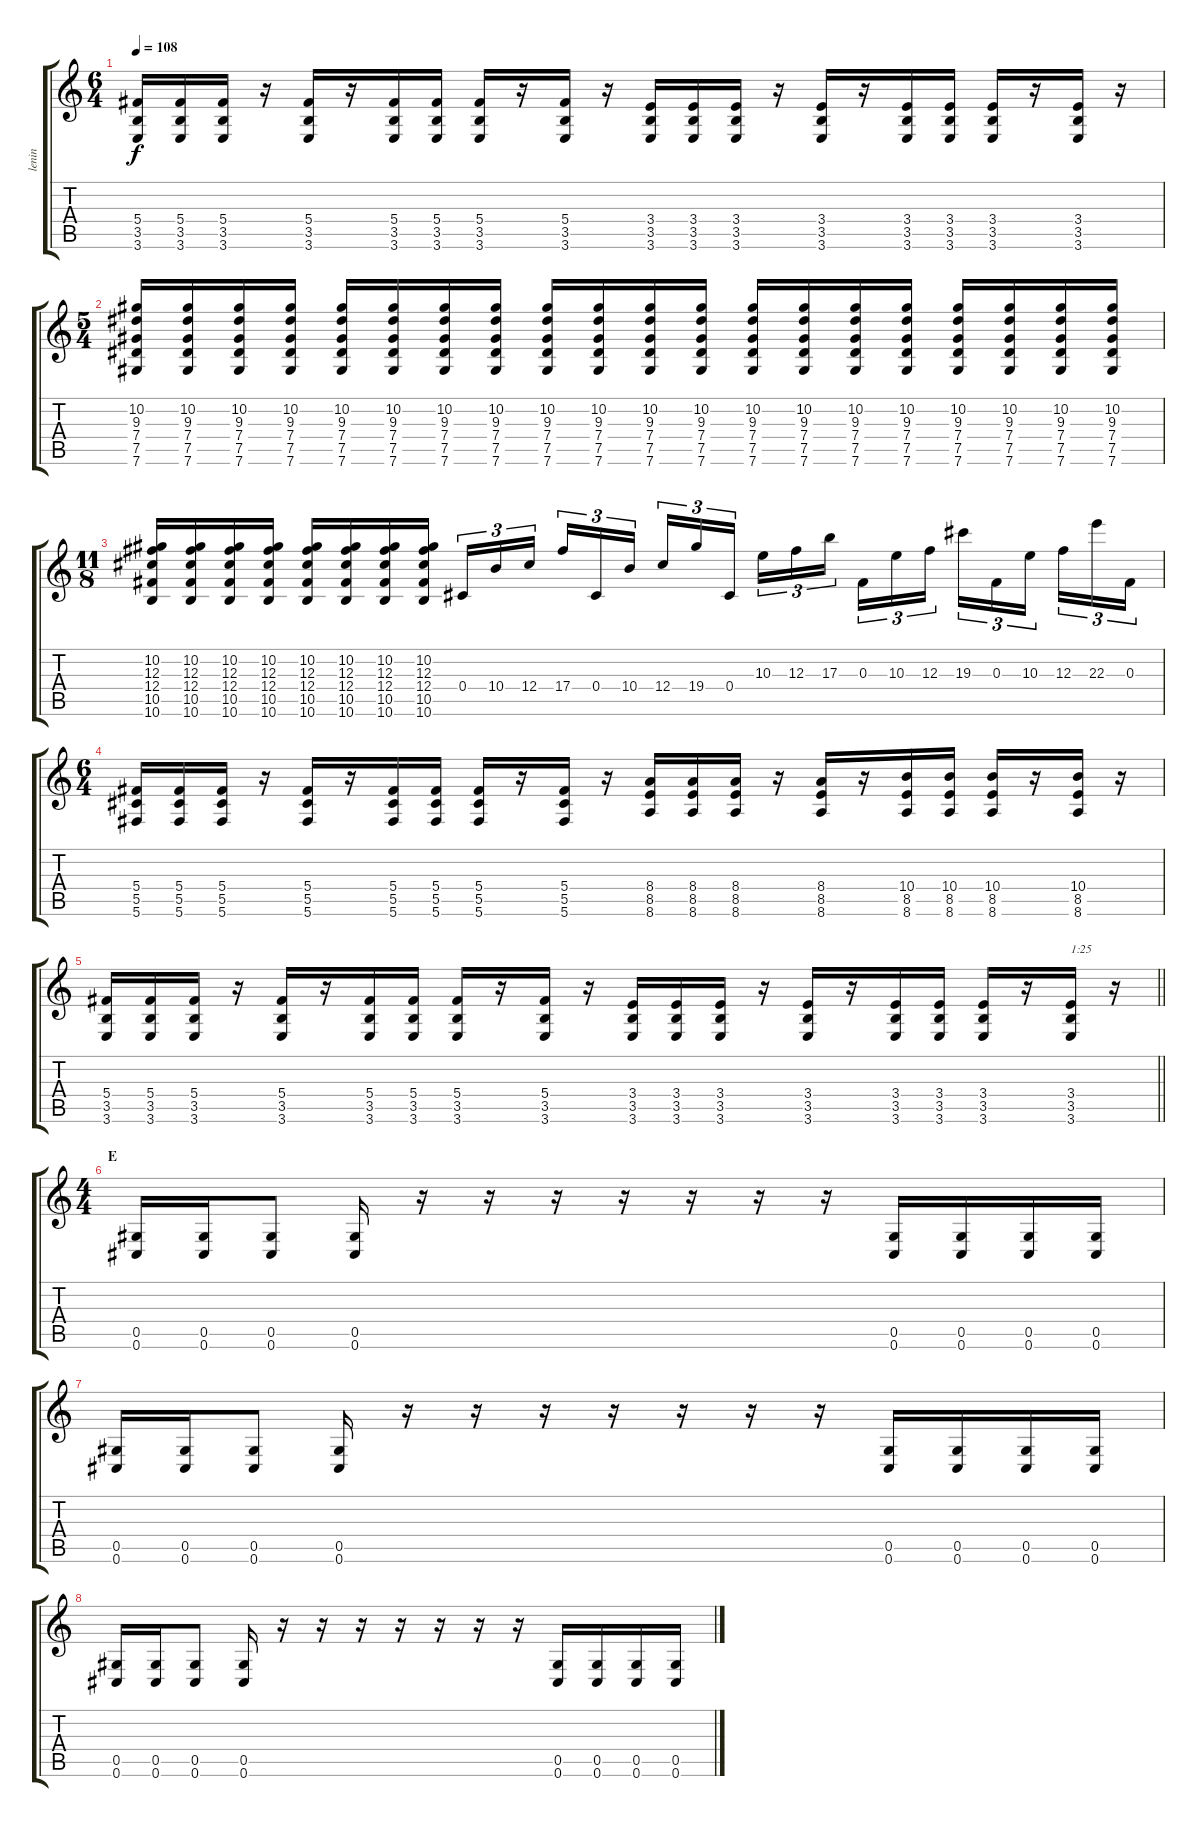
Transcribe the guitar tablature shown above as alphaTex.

\track ("lenin" "lenin") {instrument distortionguitar}
\staff {score tabs}
\tuning (Eb4 Bb3 Gb3 Db3 Ab2 Db2) {hide}
\ts (6 4)
\tempo 108
\clef g2
\ks c
(5.4 3.5 3.6).16{dy f} (5.4 3.5 3.6).16 (5.4 3.5 3.6).16 r.16 (5.4 3.5 3.6).16 r.16 (5.4 3.5 3.6).16 (5.4 3.5 3.6).16 (5.4 3.5 3.6).16 r.16 (5.4 3.5 3.6).16 r.16 (3.4 3.5 3.6).16 (3.4 3.5 3.6).16 (3.4 3.5 3.6).16 r.16 (3.4 3.5 3.6).16 r.16 (3.4 3.5 3.6).16 (3.4 3.5 3.6).16 (3.4 3.5 3.6).16 r.16 (3.4 3.5 3.6).16 r.16 |
\ts (5 4)
(10.2 9.3 7.4 7.5 7.6).16 (10.2 9.3 7.4 7.5 7.6).16 (10.2 9.3 7.4 7.5 7.6).16 (10.2 9.3 7.4 7.5 7.6).16 (10.2 9.3 7.4 7.5 7.6).16 (10.2 9.3 7.4 7.5 7.6).16 (10.2 9.3 7.4 7.5 7.6).16 (10.2 9.3 7.4 7.5 7.6).16 (10.2 9.3 7.4 7.5 7.6).16 (10.2 9.3 7.4 7.5 7.6).16 (10.2 9.3 7.4 7.5 7.6).16 (10.2 9.3 7.4 7.5 7.6).16 (10.2 9.3 7.4 7.5 7.6).16 (10.2 9.3 7.4 7.5 7.6).16 (10.2 9.3 7.4 7.5 7.6).16 (10.2 9.3 7.4 7.5 7.6).16 (10.2 9.3 7.4 7.5 7.6).16 (10.2 9.3 7.4 7.5 7.6).16 (10.2 9.3 7.4 7.5 7.6).16 (10.2 9.3 7.4 7.5 7.6).16 |
\ts (11 8)
(10.2 12.3 12.4 10.5 10.6).16 (10.2 12.3 12.4 10.5 10.6).16 (10.2 12.3 12.4 10.5 10.6).16 (10.2 12.3 12.4 10.5 10.6).16 (10.2 12.3 12.4 10.5 10.6).16 (10.2 12.3 12.4 10.5 10.6).16 (10.2 12.3 12.4 10.5 10.6).16 (10.2 12.3 12.4 10.5 10.6).16 0.4.16{tu (3 2)} 10.4.16{tu (3 2)} 12.4.16{tu (3 2)} 17.4.16{tu (3 2)} 0.4.16{tu (3 2)} 10.4.16{tu (3 2)} 12.4.16{tu (3 2)} 19.4.16{tu (3 2)} 0.4.16{tu (3 2)} 10.3.16{tu (3 2)} 12.3.16{tu (3 2)} 17.3.16{tu (3 2)} 0.3.16{tu (3 2)} 10.3.16{tu (3 2)} 12.3.16{tu (3 2)} 19.3.16{tu (3 2)} 0.3.16{tu (3 2)} 10.3.16{tu (3 2)} 12.3.16{tu (3 2)} 22.3.16{tu (3 2)} 0.3.16{tu (3 2)} |
\ts (6 4)
(5.4 5.5 5.6).16 (5.4 5.5 5.6).16 (5.4 5.5 5.6).16 r.16 (5.4 5.5 5.6).16 r.16 (5.4 5.5 5.6).16 (5.4 5.5 5.6).16 (5.4 5.5 5.6).16 r.16 (5.4 5.5 5.6).16 r.16 (8.4 8.5 8.6).16 (8.4 8.5 8.6).16 (8.4 8.5 8.6).16 r.16 (8.4 8.5 8.6).16 r.16 (10.4 8.5 8.6).16 (10.4 8.5 8.6).16 (10.4 8.5 8.6).16 r.16 (10.4 8.5 8.6).16 r.16 |
\barLineRight lightlight
(5.4 3.5 3.6).16 (5.4 3.5 3.6).16 (5.4 3.5 3.6).16 r.16 (5.4 3.5 3.6).16 r.16 (5.4 3.5 3.6).16 (5.4 3.5 3.6).16 (5.4 3.5 3.6).16 r.16 (5.4 3.5 3.6).16 r.16 (3.4 3.5 3.6).16 (3.4 3.5 3.6).16 (3.4 3.5 3.6).16 r.16 (3.4 3.5 3.6).16 r.16 (3.4 3.5 3.6).16 (3.4 3.5 3.6).16 (3.4 3.5 3.6).16 r.16 (3.4 3.5 3.6).16{txt "1:25"} r.16 |
\ts (4 4)
\section ("" "E")
(0.5 0.6).16 (0.5 0.6).16 (0.5 0.6).8 (0.5 0.6).16 r.16 r.16 r.16 r.16 r.16 r.16 r.16 (0.5 0.6).16 (0.5 0.6).16 (0.5 0.6).16 (0.5 0.6).16 |
(0.5 0.6).16 (0.5 0.6).16 (0.5 0.6).8 (0.5 0.6).16 r.16 r.16 r.16 r.16 r.16 r.16 r.16 (0.5 0.6).16 (0.5 0.6).16 (0.5 0.6).16 (0.5 0.6).16 |
(0.5 0.6).16 (0.5 0.6).16 (0.5 0.6).8 (0.5 0.6).16 r.16 r.16 r.16 r.16 r.16 r.16 r.16 (0.5 0.6).16 (0.5 0.6).16 (0.5 0.6).16 (0.5 0.6).16
